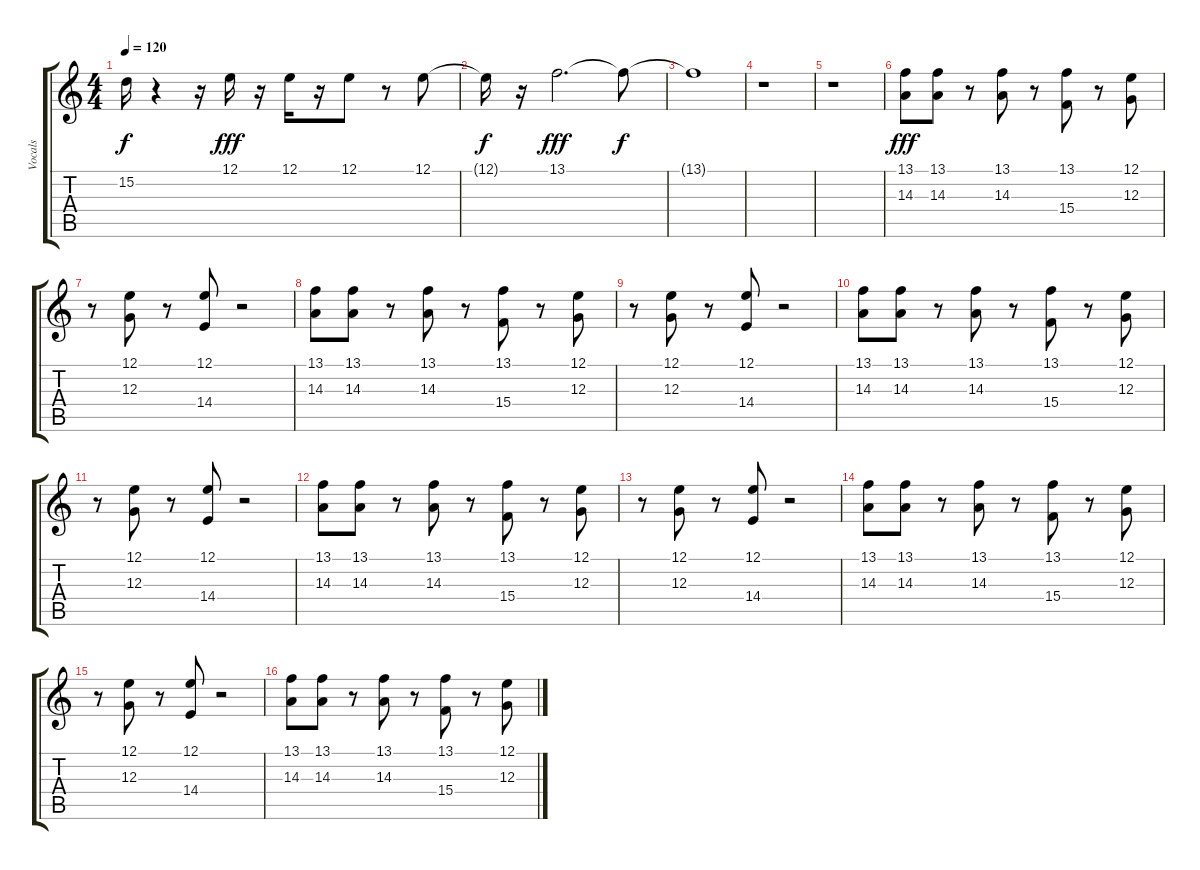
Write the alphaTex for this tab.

\track ("Vocals" "Vocals") {instrument synthvoice}
\staff {score tabs}
\tuning (E4 B3 G3 D3 A2 E2) {hide}
\ts (4 4)
\tempo 120
\clef g2
\ks c
15.2{t}.16{dy f} r.4 r.16 12.1.16{dy fff} r.16 12.1.16 r.16 12.1.8 r.8 12.1.8 |
12.1{t}.16{dy f} r.16 13.1.2{d dy fff} 13.1{t}.8{dy f} |
13.1{t}.1 |
r.1 |
r.1 |
(13.1 14.3).8{dy fff} (13.1 14.3).8 r.8 (13.1 14.3).8 r.8 (13.1 15.4).8 r.8 (12.1 12.3).8 |
r.8 (12.1 12.3).8 r.8 (12.1 14.4).8 r.2 |
(13.1 14.3).8 (13.1 14.3).8 r.8 (13.1 14.3).8 r.8 (13.1 15.4).8 r.8 (12.1 12.3).8 |
r.8 (12.1 12.3).8 r.8 (12.1 14.4).8 r.2 |
(13.1 14.3).8 (13.1 14.3).8 r.8 (13.1 14.3).8 r.8 (13.1 15.4).8 r.8 (12.1 12.3).8 |
r.8 (12.1 12.3).8{volume 15} r.8 (12.1 14.4).8{volume 15} r.2 |
(13.1 14.3).8{volume 14} (13.1 14.3).8{volume 14} r.8 (13.1 14.3).8{volume 13} r.8 (13.1 15.4).8{volume 12} r.8 (12.1 12.3).8{volume 12} |
r.8 (12.1 12.3).8{volume 11} r.8 (12.1 14.4).8{volume 10} r.2 |
(13.1 14.3).8{volume 9} (13.1 14.3).8{volume 8} r.8 (13.1 14.3).8{volume 8} r.8 (13.1 15.4).8{volume 7} r.8 (12.1 12.3).8{volume 7} |
r.8 (12.1 12.3).8{volume 6} r.8 (12.1 14.4).8{volume 5} r.2 |
(13.1 14.3).8{volume 4} (13.1 14.3).8{volume 4} r.8 (13.1 14.3).8{volume 3} r.8 (13.1 15.4).8{volume 3} r.8 (12.1 12.3).8{volume 2}
